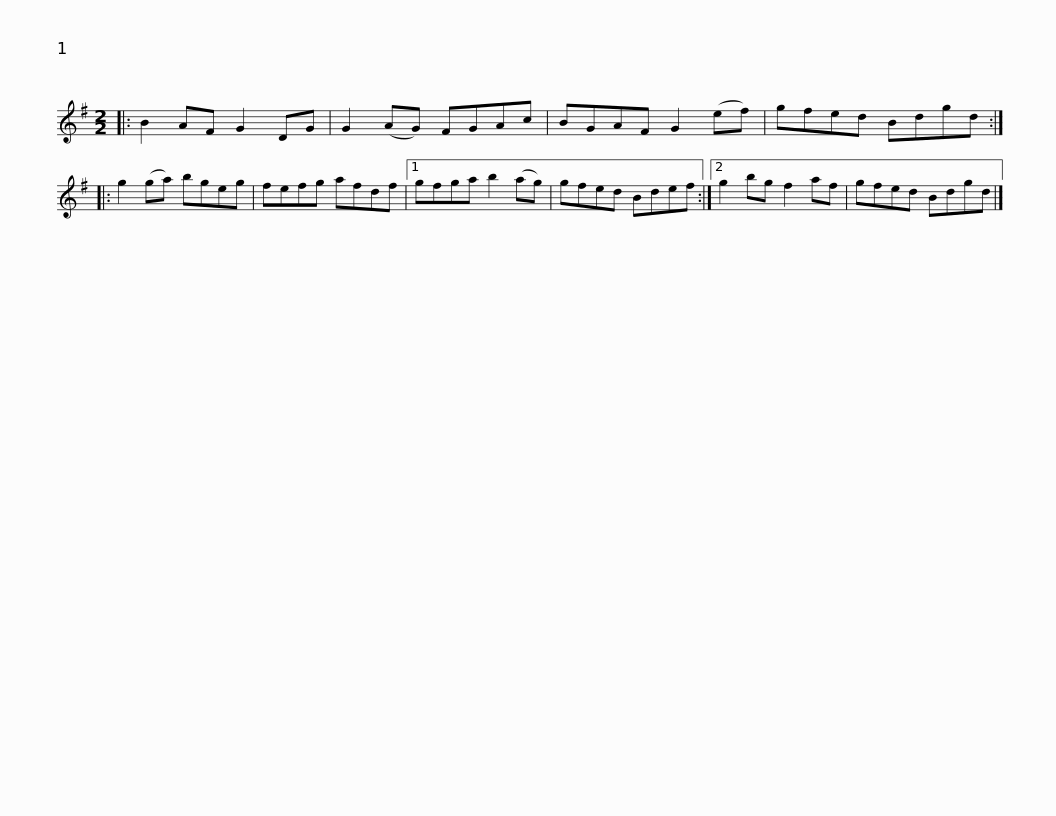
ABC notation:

X:1
L:1/8
M:2/2
I:linebreak $
K:G
V:1 treble
V:1
|: B2 AF G2 DG | G2 (AG) FGAc | BGAF G2 (ef) | gfed Bdgd :: g2 (ga) bgeg |$ %5
 fefg afdf |1 gfga b2 (ag) | gfed Bdef :|2 g2 bg f2 af | gfed Bdgd |] %10
